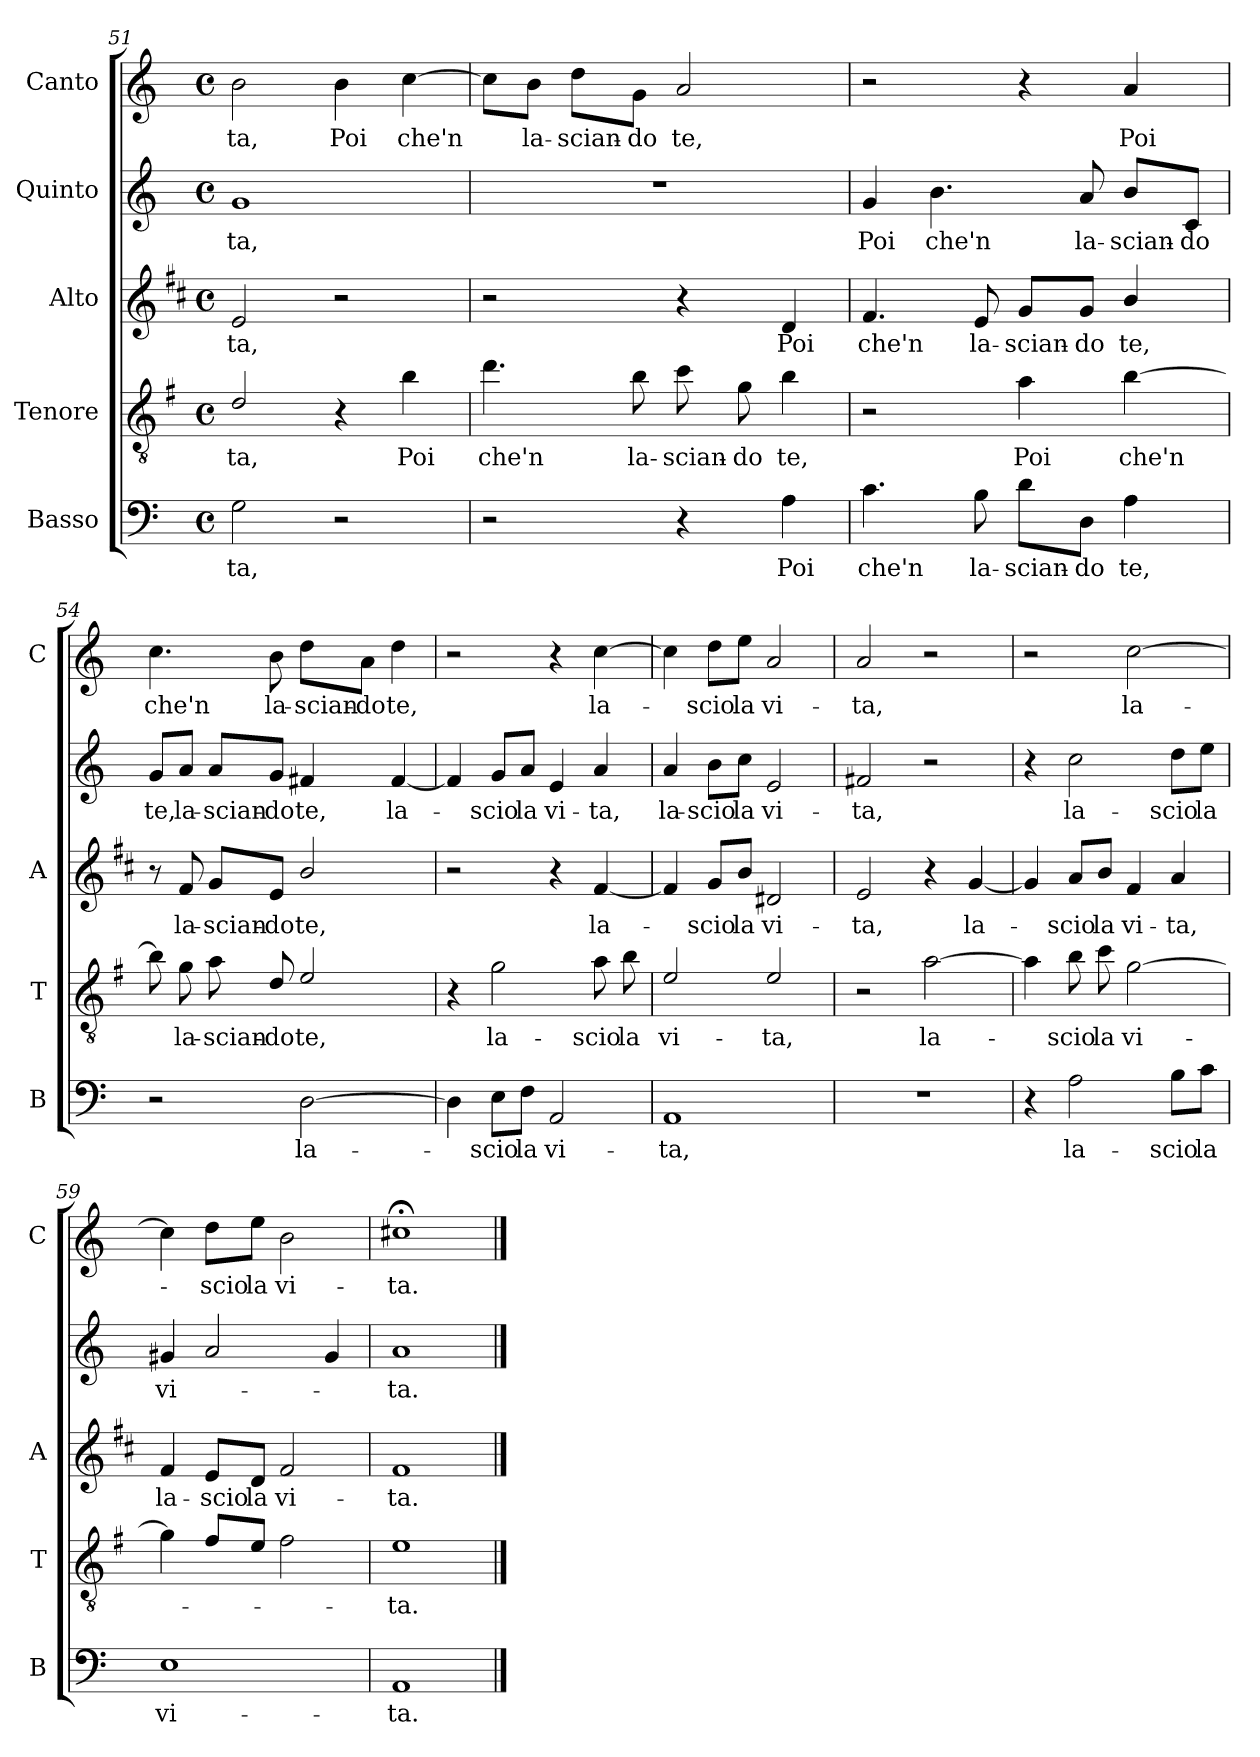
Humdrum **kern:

**kern	**text	**kern	**text	**kern	**text	**kern	**text	**kern	**text
*part5	*part5	*part4	*part4	*part3	*part3	*part2	*part2	*part1	*part1
*staff5	*staff5	*staff4	*staff4	*staff3	*staff3	*staff2	*staff2	*staff1	*staff1
*I"Basso	*	*I"Tenore	*	*I"Alto	*	*I"Quinto	*	*I"Canto	*
*I'B	*	*I'T	*	*I'A	*	*	*	*I'C	*
*clefF4	*	*clefGv2	*	*clefG2	*	*clefG2	*	*clefG2	*
*	*	*ITrd4c7	*	*ITrd1c2	*	*	*	*	*
*k[]	*	*k[]	*	*k[]	*	*k[]	*	*k[]	*
*C:	*	*C:	*	*C:	*	*C:	*	*C:	*
*M4/4	*	*M4/4	*	*M4/4	*	*M4/4	*	*M4/4	*
*met(c)	*	*met(c)	*	*met(c)	*	*met(c)	*	*met(c)	*
=51	=51	=51	=51	=51	=51	=51	=51	=51	=51
!	!LO:LY:b	!	!LO:LY:b	!	!LO:LY:b	!	!LO:LY:b	!	!LO:LY:b
2G\	-ta,	2G/	-ta,	2d/	-ta,	1g	-ta,	2b\	-ta,
!	!	!	!	!	!	!	!	!	!LO:LY:b
2r	.	4r	.	2r	.	.	.	4b\	Poi
!	!	!	!LO:LY:b	!	!	!	!	!	!LO:LY:b
.	.	4e\	Poi	.	.	.	.	[4cc\	che'n
=52	=52	=52	=52	=52	=52	=52	=52	=52	=52
!	!	!	!LO:LY:b	!	!	!	!	!	!
2r	.	4.g\	che'n	2r	.	1r	.	8cc\L]	.
!	!	!	!	!	!	!	!	!	!LO:LY:b
.	.	.	.	.	.	.	.	8b\J	la-
!	!	!	!	!	!	!	!	!	!LO:LY:b
.	.	.	.	.	.	.	.	8dd\L	-scian-
!	!	!	!LO:LY:b	!	!	!	!	!	!LO:LY:b
.	.	8e\	la-	.	.	.	.	8g\J	-do
!	!	!	!LO:LY:b	!	!	!	!	!	!LO:LY:b
4r	.	8f\	-scian-	4r	.	.	.	2a/	te,
!	!	!	!LO:LY:b	!	!	!	!	!	!
.	.	8c\	-do	.	.	.	.	.	.
!	!LO:LY:b	!	!LO:LY:b	!	!LO:LY:b	!	!	!	!
4A\	Poi	4e\	te,	4c/	Poi	.	.	.	.
=53	=53	=53	=53	=53	=53	=53	=53	=53	=53
!	!LO:LY:b	!	!	!	!LO:LY:b	!	!LO:LY:b	!	!
4.c\	che'n	2r	.	4.e/	che'n	4g/	Poi	2r	.
!	!	!	!	!	!	!	!LO:LY:b	!	!
.	.	.	.	.	.	4.b\	che'n	.	.
!	!LO:LY:b	!	!	!	!LO:LY:b	!	!	!	!
8B\	la-	.	.	8d/	la-	.	.	.	.
!	!LO:LY:b	!	!LO:LY:b	!	!LO:LY:b	!	!	!	!
8d\L	-scian-	4d\	Poi	8f/L	-scian-	.	.	4r	.
!	!LO:LY:b	!	!	!	!LO:LY:b	!	!LO:LY:b	!	!
8D\J	-do	.	.	8f/J	-do	8a/	la-	.	.
!	!LO:LY:b	!	!LO:LY:b	!	!LO:LY:b	!	!LO:LY:b	!	!LO:LY:b
4A\	te,	[4e\	che'n	4a/	te,	8b/L	-scian-	4a/	Poi
!	!	!	!	!	!	!	!LO:LY:b	!	!
.	.	.	.	.	.	8c/J	-do	.	.
=54	=54	=54	=54	=54	=54	=54	=54	=54	=54
!	!	!	!	!	!	!	!LO:LY:b	!	!LO:LY:b
2r	.	8e\]	.	8r	.	8g/L	te,	4.cc\	che'n
!	!	!	!LO:LY:b	!	!LO:LY:b	!	!LO:LY:b	!	!
.	.	8c\	la-	8e/	la-	8a/J	la-	.	.
!	!	!	!LO:LY:b	!	!LO:LY:b	!	!LO:LY:b	!	!
.	.	8d\	-scian-	8f/L	-scian-	8a/L	-scian-	.	.
!	!	!	!LO:LY:b	!	!LO:LY:b	!	!LO:LY:b	!	!LO:LY:b
.	.	8G/	-do	8d/J	-do	8g/J	-do	8b\	la-
!	!LO:LY:b	!	!LO:LY:b	!	!LO:LY:b	!	!LO:LY:b	!	!LO:LY:b
[2D\	la-	2A/	te,	2a/	te,	4f#X/	te,	8dd\L	-scian-
!	!	!	!	!	!	!	!	!	!LO:LY:b
.	.	.	.	.	.	.	.	8a\J	-do
!	!	!	!	!	!	!	!LO:LY:b	!	!LO:LY:b
.	.	.	.	.	.	[4f#/	la-	4dd\	te,
!!LO:PB:g=z
=55	=55	=55	=55	=55	=55	=55	=55	=55	=55
4D\]	.	4r	.	2r	.	4f#/]	.	2r	.
!	!LO:LY:b	!	!LO:LY:b	!	!	!	!LO:LY:b	!	!
8E\L	-scio	2c\	la-	.	.	8g/L	-scio	.	.
!	!LO:LY:b	!	!	!	!	!	!LO:LY:b	!	!
8F\J	la	.	.	.	.	8a/J	la	.	.
!	!LO:LY:b	!	!	!	!	!	!LO:LY:b	!	!
2AA/	vi-	.	.	4r	.	4e/	vi-	4r	.
!	!	!	!LO:LY:b	!	!LO:LY:b	!	!LO:LY:b	!	!LO:LY:b
.	.	8d\	-scio	[4e/	la-	4a/	-ta,	[4cc\	la-
!	!	!	!LO:LY:b	!	!	!	!	!	!
.	.	8e\	la	.	.	.	.	.	.
=56	=56	=56	=56	=56	=56	=56	=56	=56	=56
!	!LO:LY:b	!	!LO:LY:b	!	!	!	!LO:LY:b	!	!
1AA	-ta,	2A/	vi-	4e/]	.	4a/	la-	4cc\]	.
!	!	!	!	!	!LO:LY:b	!	!LO:LY:b	!	!LO:LY:b
.	.	.	.	8f/L	-scio	8b\L	-scio	8dd\L	-scio
!	!	!	!	!	!LO:LY:b	!	!LO:LY:b	!	!LO:LY:b
.	.	.	.	8a/J	la	8cc\J	la	8ee\J	la
!	!	!	!LO:LY:b	!	!LO:LY:b	!	!LO:LY:b	!	!LO:LY:b
.	.	2A/	-ta,	2c#X/	vi-	2e/	vi-	2a/	vi-
=57	=57	=57	=57	=57	=57	=57	=57	=57	=57
!	!	!	!	!	!LO:LY:b	!	!LO:LY:b	!	!LO:LY:b
1r	.	2r	.	2d/	-ta,	2f#X/	-ta,	2a/	-ta,
!	!	!	!LO:LY:b	!	!	!	!	!	!
.	.	[2d\	la-	4r	.	2r	.	2r	.
!	!	!	!	!	!LO:LY:b	!	!	!	!
.	.	.	.	[4f/	la-	.	.	.	.
=58	=58	=58	=58	=58	=58	=58	=58	=58	=58
4r	.	4d\]	.	4f/]	.	4r	.	2r	.
!	!LO:LY:b	!	!LO:LY:b	!	!LO:LY:b	!	!LO:LY:b	!	!
2A\	la-	8e\	-scio	8g/L	-scio	2cc\	la-	.	.
!	!	!	!LO:LY:b	!	!LO:LY:b	!	!	!	!
.	.	8f\	la	8a/J	la	.	.	.	.
!	!	!	!LO:LY:b	!	!LO:LY:b	!	!	!	!LO:LY:b
.	.	[2c\	vi-	4e/	vi-	.	.	[2cc\	la-
!	!LO:LY:b	!	!	!	!LO:LY:b	!	!LO:LY:b	!	!
8B\L	-scio	.	.	4g/	-ta,	8dd\L	-scio	.	.
!	!LO:LY:b	!	!	!	!	!	!LO:LY:b	!	!
8c\J	la	.	.	.	.	8ee\J	la	.	.
=59	=59	=59	=59	=59	=59	=59	=59	=59	=59
!	!LO:LY:b	!	!	!	!LO:LY:b	!	!LO:LY:b	!	!
1E	vi-	4c\]	.	4e/	la-	4g#X/	vi-	4cc\]	.
!	!	!	!	!	!LO:LY:b	!	!	!	!LO:LY:b
.	.	8B/L	.	8d/L	-scio	2a/	.	8dd\L	-scio
!	!	!	!	!	!LO:LY:b	!	!	!	!LO:LY:b
.	.	8A/J	.	8c/J	la	.	.	8ee\J	la
!	!	!	!	!	!LO:LY:b	!	!	!	!LO:LY:b
.	.	2B\	.	2e/	vi-	.	.	2b\	vi-
.	.	.	.	.	.	4g#/	.	.	.
=60	=60	=60	=60	=60	=60	=60	=60	=60	=60
!	!LO:LY:b	!	!LO:LY:b	!	!LO:LY:b	!	!LO:LY:b	!	!LO:LY:b
1AA	-ta.	1A	-ta.	1e	-ta.	1a	-ta.	1cc#X;<	-ta.
==	==	==	==	==	==	==	==	==	==
*-	*-	*-	*-	*-	*-	*-	*-	*-	*-
